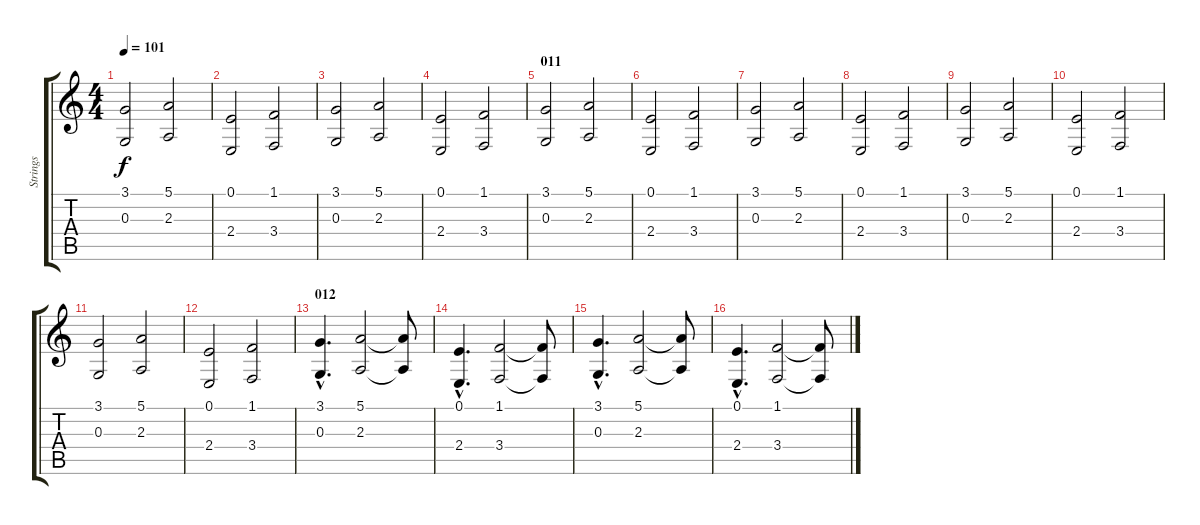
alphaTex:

\track ("Strings" "Strings") {instrument stringensemble1}
\staff {score tabs}
\tuning (E4 B3 G3 D3 A2 E2) {hide}
\ts (4 4)
\tempo 101
\clef g2
\ks c
(3.1 0.3).2{dy f} (5.1 2.3).2 |
(0.1 2.4).2 (1.1 3.4).2 |
(3.1 0.3).2 (5.1 2.3).2 |
(0.1 2.4).2 (1.1 3.4).2 |
\section ("" "011")
(3.1 0.3).2 (5.1 2.3).2 |
(0.1 2.4).2 (1.1 3.4).2 |
(3.1 0.3).2 (5.1 2.3).2 |
(0.1 2.4).2 (1.1 3.4).2 |
(3.1 0.3).2 (5.1 2.3).2 |
(0.1 2.4).2 (1.1 3.4).2 |
(3.1 0.3).2 (5.1 2.3).2 |
(0.1 2.4).2 (1.1 3.4).2 |
\section ("" "012")
(3.1{hac} 0.3{hac}).4{d} (5.1 2.3).2 (5.1{t} 2.3{t}).8 |
(0.1{hac} 2.4{hac}).4{d} (1.1 3.4).2 (1.1{t} 3.4{t}).8 |
(3.1{hac} 0.3{hac}).4{d} (5.1 2.3).2 (5.1{t} 2.3{t}).8 |
(0.1{hac} 2.4{hac}).4{d} (1.1 3.4).2 (1.1{t} 3.4{t}).8
